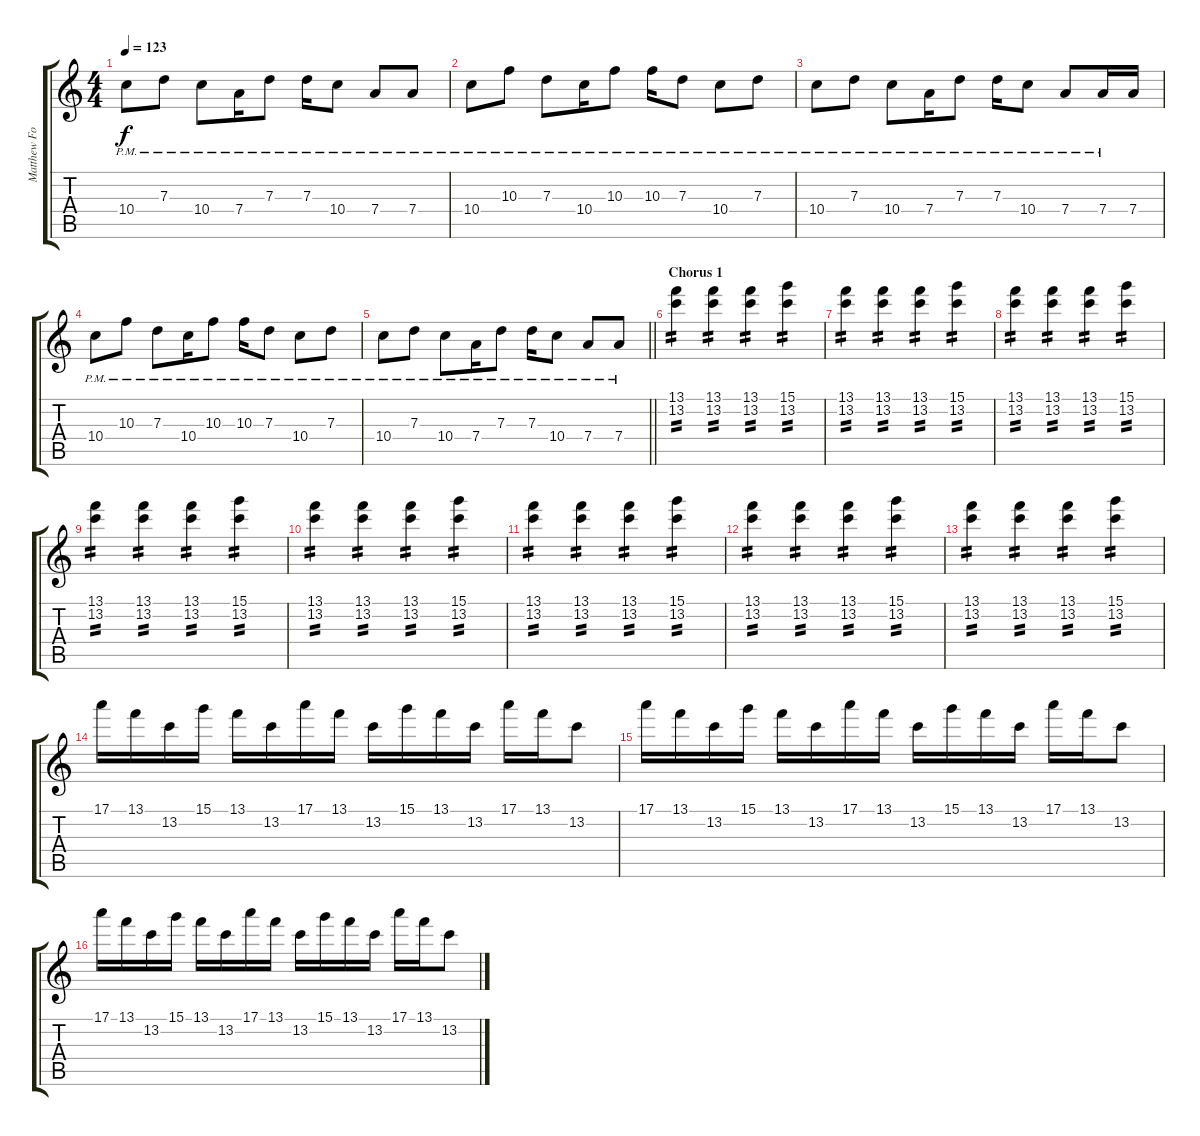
\track ("Matthew Followill" "Matthew Fo") {instrument overdrivenguitar}
\staff {score tabs}
\tuning (E4 B3 G3 D3 A2 E2) {hide}
\ts (4 4)
\tempo 123
\clef g2
\ks c
10.4{pm}.8{dy f} 7.3{pm}.8 10.4{pm}.8 7.4{pm}.16 7.3{pm}.8 7.3{pm}.16 10.4{pm}.8 7.4{pm}.8 7.4{pm}.8 |
10.4{pm}.8 10.3{pm}.8 7.3{pm}.8 10.4{pm}.16 10.3{pm}.8 10.3{pm}.16 7.3{pm}.8 10.4{pm}.8 7.3{pm}.8 |
10.4{pm}.8 7.3{pm}.8 10.4{pm}.8 7.4{pm}.16 7.3{pm}.8 7.3{pm}.16 10.4{pm}.8 7.4{pm}.8 7.4{pm}.16 7.4.16 |
10.4{pm}.8 10.3{pm}.8 7.3{pm}.8 10.4{pm}.16 10.3{pm}.8 10.3{pm}.16 7.3{pm}.8 10.4{pm}.8 7.3{pm}.8 |
\barLineRight lightlight
10.4{pm}.8 7.3{pm}.8 10.4{pm}.8 7.4{pm}.16 7.3{pm}.8 7.3{pm}.16 10.4{pm}.8 7.4{pm}.8 7.4{pm}.8 |
\section ("" "Chorus 1")
(13.1 13.2).4{tp 2} (13.1 13.2).4{tp 2} (13.1 13.2).4{tp 2} (15.1 13.2).4{tp 2} |
(13.1 13.2).4{tp 2} (13.1 13.2).4{tp 2} (13.1 13.2).4{tp 2} (15.1 13.2).4{tp 2} |
(13.1 13.2).4{tp 2} (13.1 13.2).4{tp 2} (13.1 13.2).4{tp 2} (15.1 13.2).4{tp 2} |
(13.1 13.2).4{tp 2} (13.1 13.2).4{tp 2} (13.1 13.2).4{tp 2} (15.1 13.2).4{tp 2} |
(13.1 13.2).4{tp 2} (13.1 13.2).4{tp 2} (13.1 13.2).4{tp 2} (15.1 13.2).4{tp 2} |
(13.1 13.2).4{tp 2} (13.1 13.2).4{tp 2} (13.1 13.2).4{tp 2} (15.1 13.2).4{tp 2} |
(13.1 13.2).4{tp 2} (13.1 13.2).4{tp 2} (13.1 13.2).4{tp 2} (15.1 13.2).4{tp 2} |
(13.1 13.2).4{tp 2} (13.1 13.2).4{tp 2} (13.1 13.2).4{tp 2} (15.1 13.2).4{tp 2} |
17.1.16 13.1.16 13.2.16 15.1.16 13.1.16 13.2.16 17.1.16 13.1.16 13.2.16 15.1.16 13.1.16 13.2.16 17.1.16 13.1.16 13.2.8 |
17.1.16 13.1.16 13.2.16 15.1.16 13.1.16 13.2.16 17.1.16 13.1.16 13.2.16 15.1.16 13.1.16 13.2.16 17.1.16 13.1.16 13.2.8 |
17.1.16 13.1.16 13.2.16 15.1.16 13.1.16 13.2.16 17.1.16 13.1.16 13.2.16 15.1.16 13.1.16 13.2.16 17.1.16 13.1.16 13.2.8
